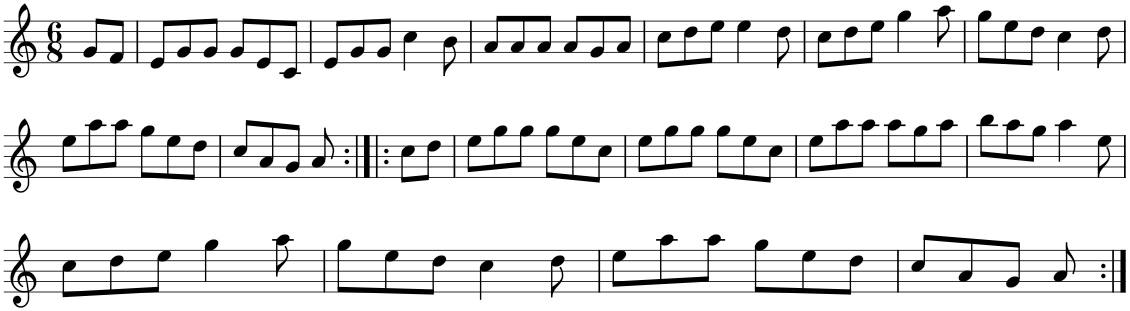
**kern
*part1
*staff1
*I"Piano
*I'Pno
*clefG2
*k[]
*M6/8
=1
8g/L
8f/J
=2
8e/L
8g/
8g/J
8g/L
8e/
8c/J
=3
8e/L
8g/
8g/J
4cc\
8b\
=4
8a/L
8a/
8a/J
8a/L
8g/
8a/J
=5
8cc\L
8dd\
8ee\J
4ee\
8dd\
=6
8cc\L
8dd\
8ee\J
4gg\
8aa\
=7
8gg\L
8ee\
8dd\J
4cc\
8dd\
!!LO:LB:g=z
=8
8ee\L
8aa\
8aa\J
8gg\L
8ee\
8dd\J
=9
8cc/L
8a/
8g/J
8a/
=10:|!|:
8cc\L
8dd\J
=11
8ee\L
8gg\
8gg\J
8gg\L
8ee\
8cc\J
=12
8ee\L
8gg\
8gg\J
8gg\L
8ee\
8cc\J
=13
8ee\L
8aa\
8aa\J
8aa\L
8gg\
8aa\J
=14
8bb\L
8aa\
8gg\J
4aa\
8ee\
!!LO:LB:g=z
=15
8cc\L
8dd\
8ee\J
4gg\
8aa\
=16
8gg\L
8ee\
8dd\J
4cc\
8dd\
=17
8ee\L
8aa\
8aa\J
8gg\L
8ee\
8dd\J
=18
8cc/L
8a/
8g/J
8a/
=:|!
*-
